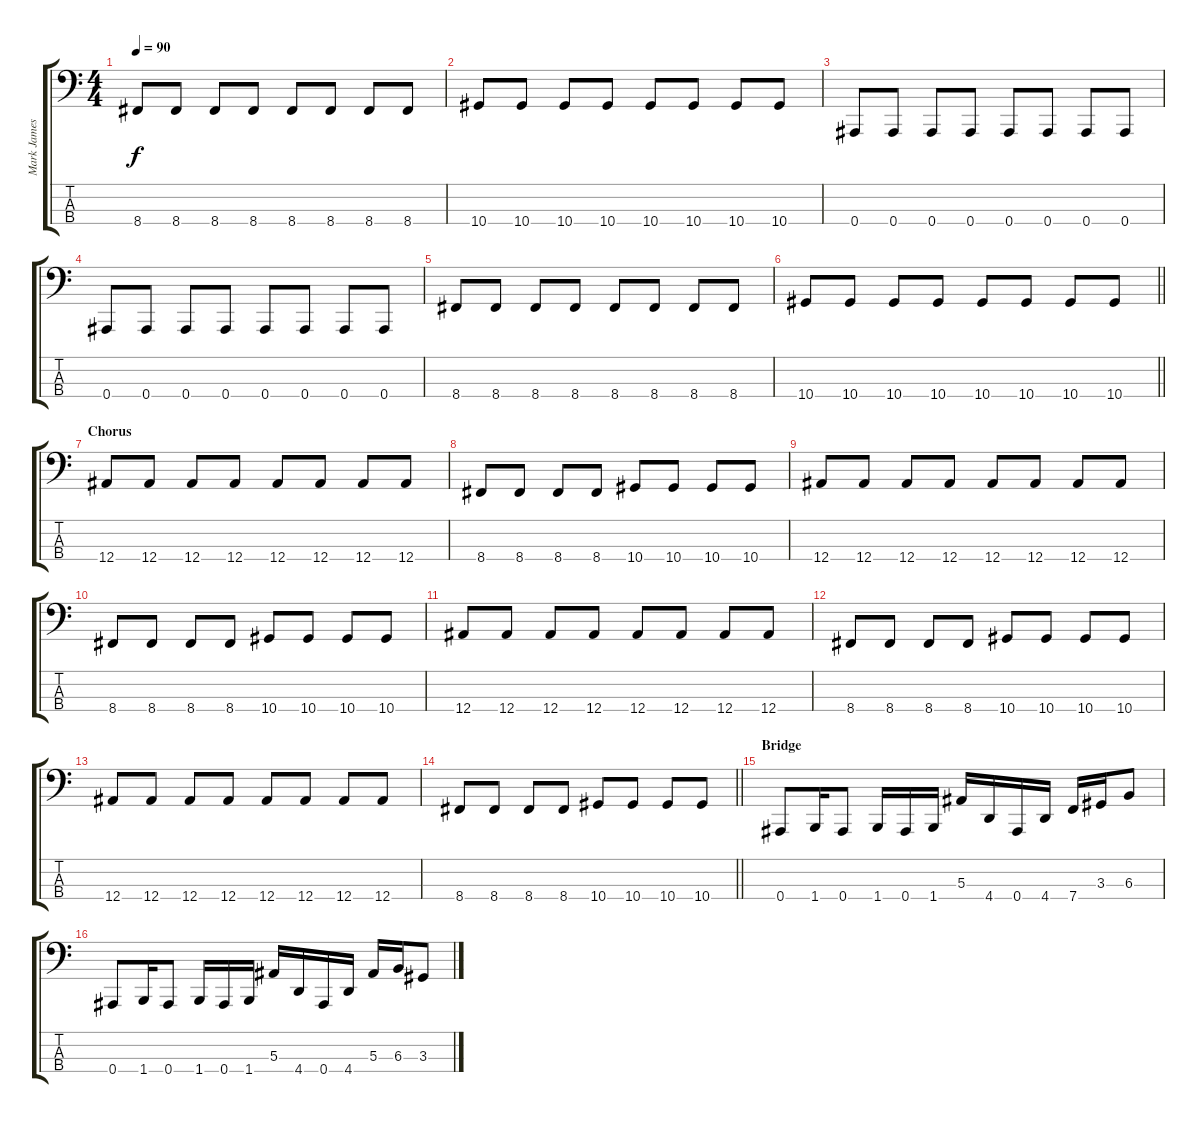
\track ("Mark James" "Mark James") {instrument electricbassfinger}
\staff {score tabs}
\tuning (Eb2 Bb1 F1 Bb0) {hide}
\ts (4 4)
\tempo 90
\clef f4
\ks c
8.4.8{dy f} 8.4.8 8.4.8 8.4.8 8.4.8 8.4.8 8.4.8 8.4.8 |
10.4.8 10.4.8 10.4.8 10.4.8 10.4.8 10.4.8 10.4.8 10.4.8 |
0.4.8 0.4.8 0.4.8 0.4.8 0.4.8 0.4.8 0.4.8 0.4.8 |
0.4.8 0.4.8 0.4.8 0.4.8 0.4.8 0.4.8 0.4.8 0.4.8 |
8.4.8 8.4.8 8.4.8 8.4.8 8.4.8 8.4.8 8.4.8 8.4.8 |
\barLineRight lightlight
10.4.8 10.4.8 10.4.8 10.4.8 10.4.8 10.4.8 10.4.8 10.4.8 |
\section ("" "Chorus")
12.4.8 12.4.8 12.4.8 12.4.8 12.4.8 12.4.8 12.4.8 12.4.8 |
8.4.8 8.4.8 8.4.8 8.4.8 10.4.8 10.4.8 10.4.8 10.4.8 |
12.4.8 12.4.8 12.4.8 12.4.8 12.4.8 12.4.8 12.4.8 12.4.8 |
8.4.8 8.4.8 8.4.8 8.4.8 10.4.8 10.4.8 10.4.8 10.4.8 |
12.4.8 12.4.8 12.4.8 12.4.8 12.4.8 12.4.8 12.4.8 12.4.8 |
8.4.8 8.4.8 8.4.8 8.4.8 10.4.8 10.4.8 10.4.8 10.4.8 |
12.4.8 12.4.8 12.4.8 12.4.8 12.4.8 12.4.8 12.4.8 12.4.8 |
\barLineRight lightlight
8.4.8 8.4.8 8.4.8 8.4.8 10.4.8 10.4.8 10.4.8 10.4.8 |
\section ("" "Bridge")
0.4.8 1.4.16 0.4.8 1.4.16 0.4.16 1.4.16 5.3.16 4.4.16 0.4.16 4.4.16 7.4.16 3.3.16 6.3.8 |
0.4.8 1.4.16 0.4.8 1.4.16 0.4.16 1.4.16 5.3.16 4.4.16 0.4.16 4.4.16 5.3.16 6.3.16 3.3.8
